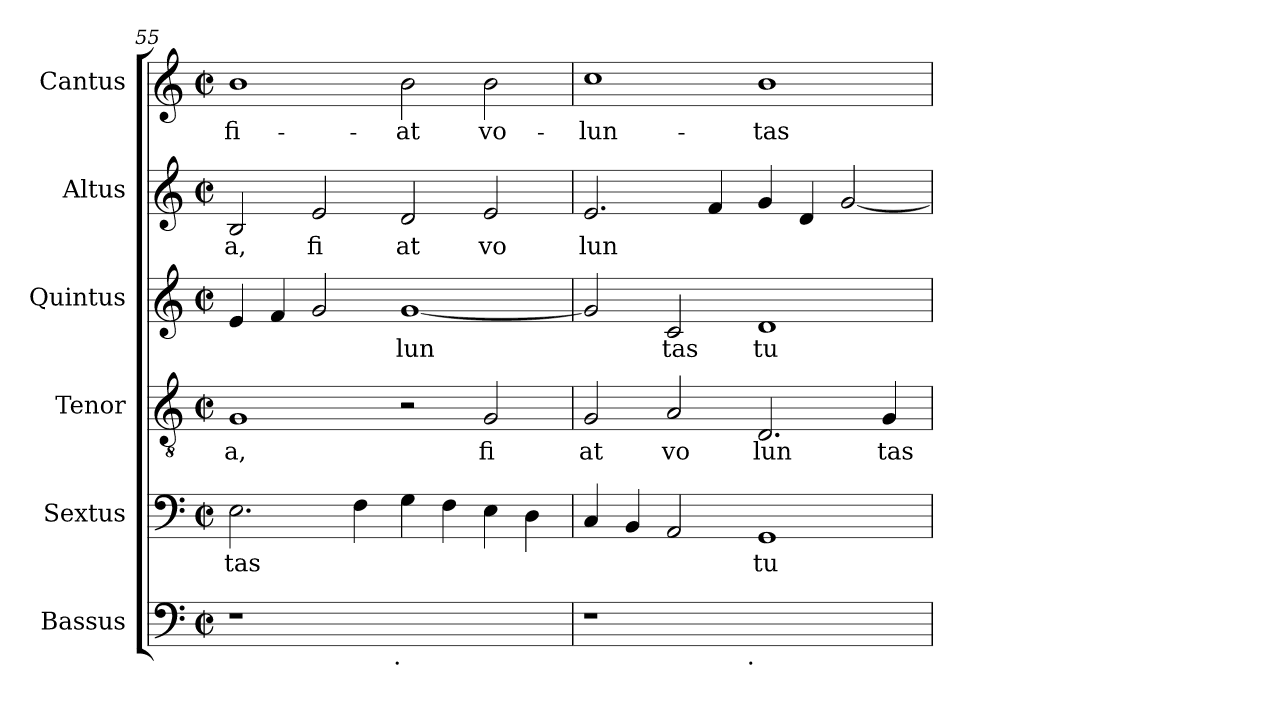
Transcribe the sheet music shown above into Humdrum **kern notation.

**kern	**kern	**text	**kern	**text	**kern	**text	**kern	**text	**kern	**text
*part6	*part5	*part5	*part4	*part4	*part3	*part3	*part2	*part2	*part1	*part1
*staff6	*staff5	*staff5	*staff4	*staff4	*staff3	*staff3	*staff2	*staff2	*staff1	*staff1
*I"Bassus	*I"Sextus	*	*I"Tenor	*	*I"Quintus	*	*I"Altus	*	*I"Cantus	*
*clefF4	*clefF4	*	*clefGv2	*	*clefG2	*	*clefG2	*	*clefG2	*
*k[]	*k[]	*	*k[]	*	*k[]	*	*k[]	*	*k[]	*
*C:	*C:	*	*C:	*	*C:	*	*C:	*	*C:	*
*M2/2	*M2/2	*	*M2/2	*	*M2/2	*	*M2/2	*	*M2/2	*
*met(c|)	*met(c|)	*	*met(c|)	*	*met(c|)	*	*met(c|)	*	*met(c|)	*
=55	=55	=55	=55	=55	=55	=55	=55	=55	=55	=55
!	!	!LO:LY:b:cj	!	!LO:LY:b:cj	!	!LO:LY:b:cj	!	!LO:LY:b:cj	!	!LO:LY:b:cj
*^	*	*	*	*	*	*	*	*	*	*
1r	2ryy	2.E\	tas	1G	a,	4e/	.	2B/	a,	1b	fi-
!	!	!	!	!	!	!	!LO:LY:b:cj	!	!	!	!
.	.	.	.	.	.	4f/	.	.	.	.	.
!	!	!	!	!	!	!	!LO:LY:b:cj	!	!LO:LY:b:cj	!	!
.	4ryy	.	.	.	.	2g/	.	2e/	fi	.	.
!	!	!	!LO:LY:b:cj	!	!	!	!	!	!	!	!
.	8...ryy	4F\	.	.	.	.	.	.	.	.	.
!	!LO:TX:b:t=.	!	!	!	!	!	!	!	!	!	!
.	1ryy	.	.	.	.	.	.	.	.	.	.
!	!	!	!LO:LY:b:cj	!	!	!	!LO:LY:b:cj	!	!LO:LY:b:cj	!	!LO:LY:b:cj
1ryy	.	4G\	.	2r	.	[<1g	lun	2d/	at	2b\	-at
!	!	!	!LO:LY:b:cj	!	!	!	!	!	!	!	!
.	.	4F\	.	.	.	.	.	.	.	.	.
!	!	!	!LO:LY:b:cj	!	!LO:LY:b:cj	!	!	!	!LO:LY:b:cj	!	!LO:LY:b:cj
.	.	4E\	.	2G/	fi	.	.	2e/	vo	2b\	vo-
!	!	!	!LO:LY:b:cj	!	!	!	!	!	!	!	!
.	.	4D\	.	.	.	.	.	.	.	.	.
.	64ryy	.	.	.	.	.	.	.	.	.	.
=56	=56	=56	=56	=56	=56	=56	=56	=56	=56	=56	=56
!	!	!	!LO:LY:b:cj	!	!LO:LY:b:cj	!	!LO:LY:b:cj	!	!LO:LY:b:cj	!	!LO:LY:b:cj
1r	2ryy	4C/	.	2G/	at	2g/]	.	2.e/	lun	1cc	-lun-
!	!	!	!LO:LY:b:cj	!	!	!	!	!	!	!	!
.	.	4BB/	.	.	.	.	.	.	.	.	.
!	!	!	!LO:LY:b:cj	!	!LO:LY:b:cj	!	!LO:LY:b:cj	!	!	!	!
.	4...ryy	2AA/	.	2A/	vo	2c/	tas	.	.	.	.
!	!	!	!	!	!	!	!	!	!LO:LY:b:cj	!	!
.	.	.	.	.	.	.	.	4f/	.	.	.
!	!LO:TX:b:t=.	!	!	!	!	!	!	!	!	!	!
.	1ryy	.	.	.	.	.	.	.	.	.	.
!	!	!	!LO:LY:b:cj	!	!LO:LY:b:cj	!	!LO:LY:b:cj	!	!LO:LY:b:cj	!	!LO:LY:b:cj
1ryy	.	1GG	tu	2.D/	lun	1d	tu	4g/	.	1b	-tas
!	!	!	!	!	!	!	!	!	!LO:LY:b:cj	!	!
.	.	.	.	.	.	.	.	4d/	.	.	.
!	!	!	!	!	!	!	!	!	!LO:LY:b:cj	!	!
.	.	.	.	.	.	.	.	[<2g/	.	.	.
!	!	!	!	!	!LO:LY:b:cj	!	!	!	!	!	!
.	.	.	.	4G/	tas	.	.	.	.	.	.
.	32ryy	.	.	.	.	.	.	.	.	.	.
*v	*v	*	*	*	*	*	*	*	*	*	*
=	=	=	=	=	=	=	=	=	=	=
*-	*-	*-	*-	*-	*-	*-	*-	*-	*-	*-
